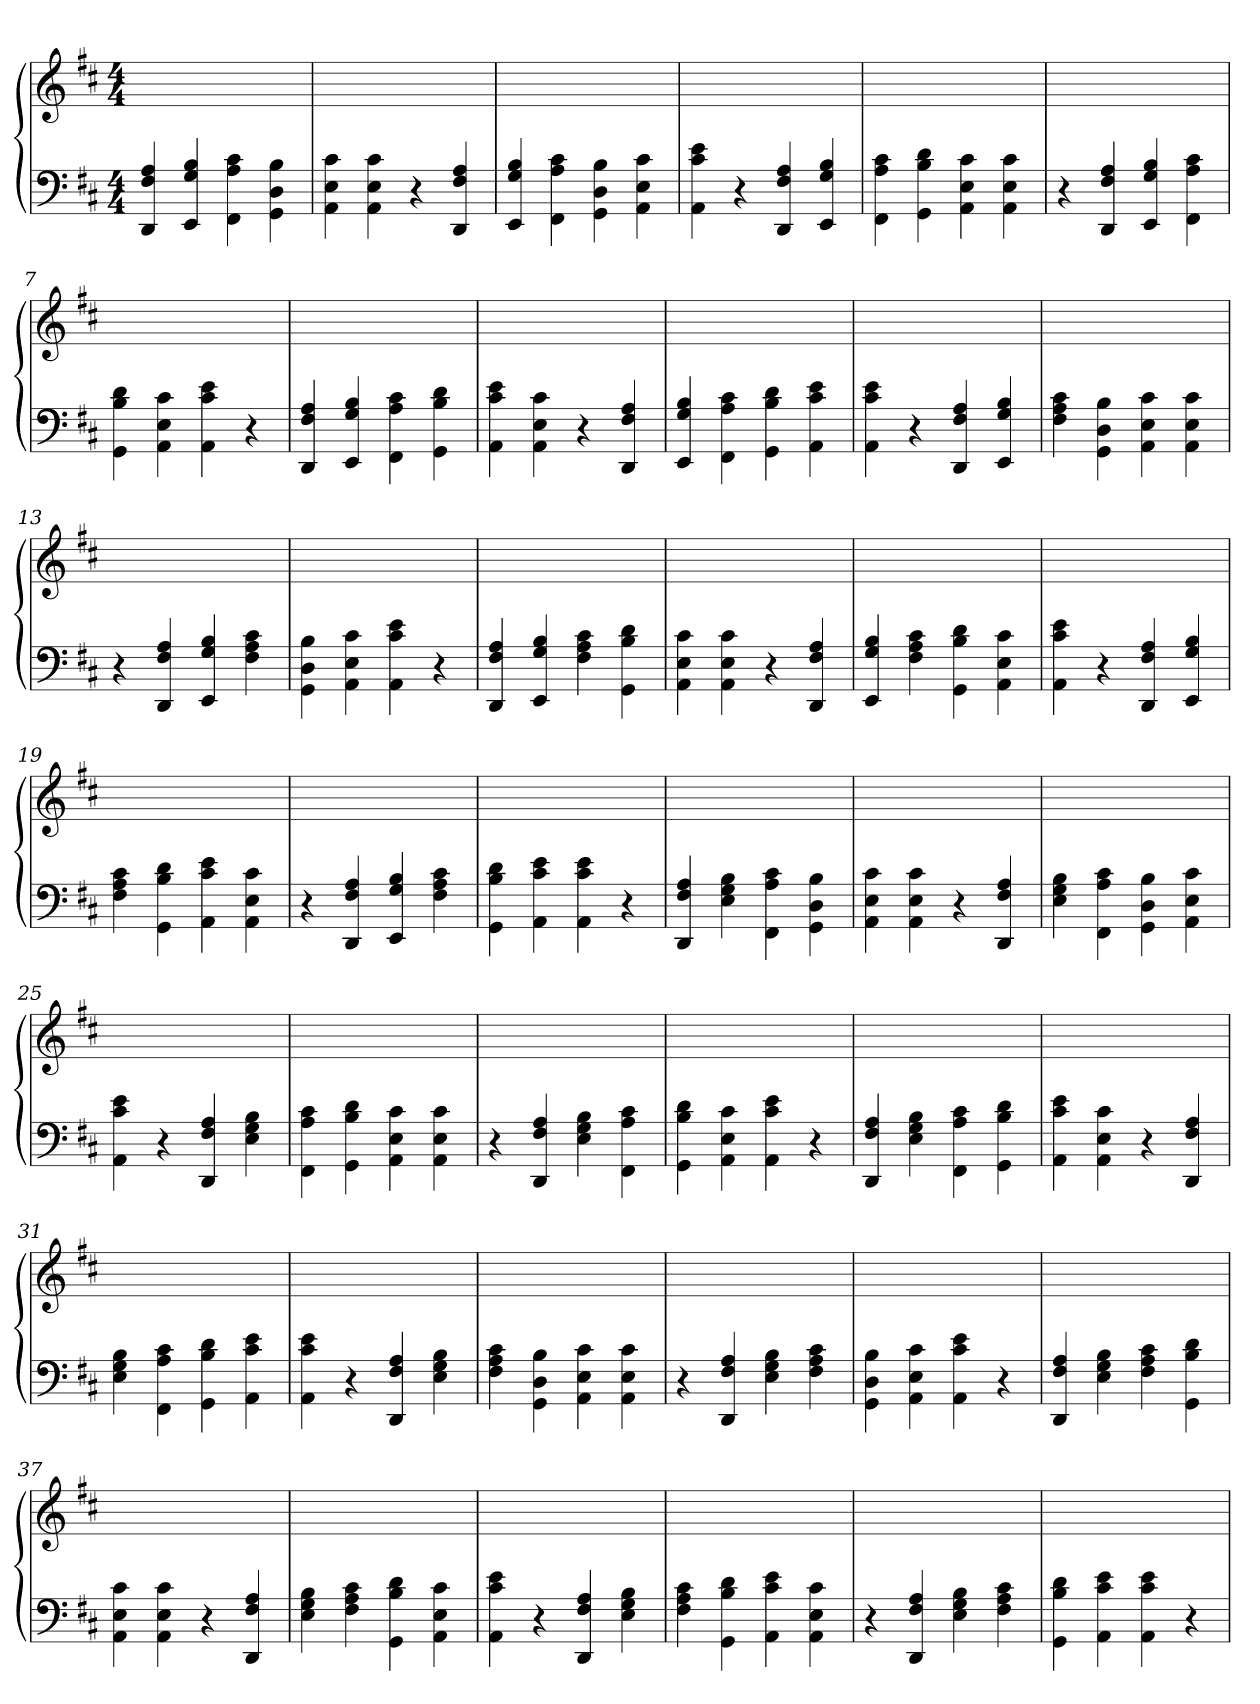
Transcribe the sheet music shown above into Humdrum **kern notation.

**kern	**kern
*part2	*part1
*staff2	*staff1
*clefF4	*clefG2
*k[f#c#]	*k[f#c#]
*D:	*D:
*M4/4	*M4/4
*MM60	*MM60
=1	=1
4DD 4F# 4A	1ryy
4EE 4G 4B	.
4FF# 4A 4c#	.
4GG 4D 4B	.
=2	=2
4AA 4E 4c#	1ryy
4AA 4E 4c#	.
4r	.
4DD 4F# 4A	.
=3	=3
4EE 4G 4B	1ryy
4FF# 4A 4c#	.
4GG 4D 4B	.
4AA 4E 4c#	.
=4	=4
4AA 4c# 4e	1ryy
4r	.
4DD 4F# 4A	.
4EE 4G 4B	.
=5	=5
4FF# 4A 4c#	1ryy
4GG 4B 4d	.
4AA 4E 4c#	.
4AA 4E 4c#	.
=6	=6
4r	1ryy
4DD 4F# 4A	.
4EE 4G 4B	.
4FF# 4A 4c#	.
=7	=7
4GG 4B 4d	1ryy
4AA 4E 4c#	.
4AA 4c# 4e	.
4r	.
=8	=8
4DD 4F# 4A	1ryy
4EE 4G 4B	.
4FF# 4A 4c#	.
4GG 4B 4d	.
=9	=9
4AA 4c# 4e	1ryy
4AA 4E 4c#	.
4r	.
4DD 4F# 4A	.
=10	=10
4EE 4G 4B	1ryy
4FF# 4A 4c#	.
4GG 4B 4d	.
4AA 4c# 4e	.
=11	=11
4AA 4c# 4e	1ryy
4r	.
4DD 4F# 4A	.
4EE 4G 4B	.
=12	=12
4F# 4A 4c#	1ryy
4GG 4D 4B	.
4AA 4E 4c#	.
4AA 4E 4c#	.
=13	=13
4r	1ryy
4DD 4F# 4A	.
4EE 4G 4B	.
4F# 4A 4c#	.
=14	=14
4GG 4D 4B	1ryy
4AA 4E 4c#	.
4AA 4c# 4e	.
4r	.
=15	=15
4DD 4F# 4A	1ryy
4EE 4G 4B	.
4F# 4A 4c#	.
4GG 4B 4d	.
=16	=16
4AA 4E 4c#	1ryy
4AA 4E 4c#	.
4r	.
4DD 4F# 4A	.
=17	=17
4EE 4G 4B	1ryy
4F# 4A 4c#	.
4GG 4B 4d	.
4AA 4E 4c#	.
=18	=18
4AA 4c# 4e	1ryy
4r	.
4DD 4F# 4A	.
4EE 4G 4B	.
=19	=19
4F# 4A 4c#	1ryy
4GG 4B 4d	.
4AA 4c# 4e	.
4AA 4E 4c#	.
=20	=20
4r	1ryy
4DD 4F# 4A	.
4EE 4G 4B	.
4F# 4A 4c#	.
=21	=21
4GG 4B 4d	1ryy
4AA 4c# 4e	.
4AA 4c# 4e	.
4r	.
=22	=22
4DD 4F# 4A	1ryy
4E 4G 4B	.
4FF# 4A 4c#	.
4GG 4D 4B	.
=23	=23
4AA 4E 4c#	1ryy
4AA 4E 4c#	.
4r	.
4DD 4F# 4A	.
=24	=24
4E 4G 4B	1ryy
4FF# 4A 4c#	.
4GG 4D 4B	.
4AA 4E 4c#	.
=25	=25
4AA 4c# 4e	1ryy
4r	.
4DD 4F# 4A	.
4E 4G 4B	.
=26	=26
4FF# 4A 4c#	1ryy
4GG 4B 4d	.
4AA 4E 4c#	.
4AA 4E 4c#	.
=27	=27
4r	1ryy
4DD 4F# 4A	.
4E 4G 4B	.
4FF# 4A 4c#	.
=28	=28
4GG 4B 4d	1ryy
4AA 4E 4c#	.
4AA 4c# 4e	.
4r	.
=29	=29
4DD 4F# 4A	1ryy
4E 4G 4B	.
4FF# 4A 4c#	.
4GG 4B 4d	.
=30	=30
4AA 4c# 4e	1ryy
4AA 4E 4c#	.
4r	.
4DD 4F# 4A	.
=31	=31
4E 4G 4B	1ryy
4FF# 4A 4c#	.
4GG 4B 4d	.
4AA 4c# 4e	.
=32	=32
4AA 4c# 4e	1ryy
4r	.
4DD 4F# 4A	.
4E 4G 4B	.
=33	=33
4F# 4A 4c#	1ryy
4GG 4D 4B	.
4AA 4E 4c#	.
4AA 4E 4c#	.
=34	=34
4r	1ryy
4DD 4F# 4A	.
4E 4G 4B	.
4F# 4A 4c#	.
=35	=35
4GG 4D 4B	1ryy
4AA 4E 4c#	.
4AA 4c# 4e	.
4r	.
=36	=36
4DD 4F# 4A	1ryy
4E 4G 4B	.
4F# 4A 4c#	.
4GG 4B 4d	.
=37	=37
4AA 4E 4c#	1ryy
4AA 4E 4c#	.
4r	.
4DD 4F# 4A	.
=38	=38
4E 4G 4B	1ryy
4F# 4A 4c#	.
4GG 4B 4d	.
4AA 4E 4c#	.
=39	=39
4AA 4c# 4e	1ryy
4r	.
4DD 4F# 4A	.
4E 4G 4B	.
=40	=40
4F# 4A 4c#	1ryy
4GG 4B 4d	.
4AA 4c# 4e	.
4AA 4E 4c#	.
=41	=41
4r	1ryy
4DD 4F# 4A	.
4E 4G 4B	.
4F# 4A 4c#	.
=42	=42
4GG 4B 4d	1ryy
4AA 4c# 4e	.
4AA 4c# 4e	.
4r	.
=	=
*-	*-
